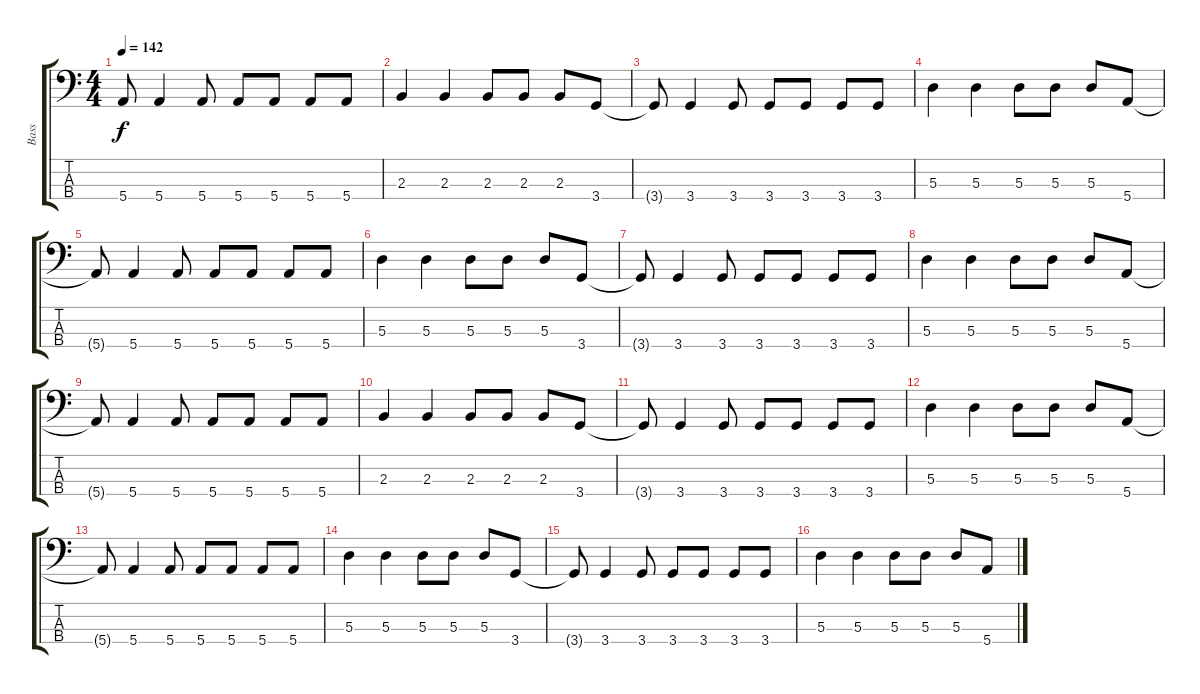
\track ("Bass" "Bass") {instrument electricbassfinger}
\staff {score tabs}
\tuning (G2 D2 A1 E1) {hide}
\ts (4 4)
\tempo 142
\clef f4
\ks c
5.4{t}.8{dy f} 5.4.4 5.4.8 5.4.8 5.4.8 5.4.8 5.4.8 |
2.3.4 2.3.4 2.3.8 2.3.8 2.3.8 3.4.8 |
3.4{t}.8 3.4.4 3.4.8 3.4.8 3.4.8 3.4.8 3.4.8 |
5.3.4 5.3.4 5.3.8 5.3.8 5.3.8 5.4.8 |
5.4{t}.8 5.4.4 5.4.8 5.4.8 5.4.8 5.4.8 5.4.8 |
5.3.4 5.3.4 5.3.8 5.3.8 5.3.8 3.4.8 |
3.4{t}.8 3.4.4 3.4.8 3.4.8 3.4.8 3.4.8 3.4.8 |
5.3.4 5.3.4 5.3.8 5.3.8 5.3.8 5.4.8 |
5.4{t}.8 5.4.4 5.4.8 5.4.8 5.4.8 5.4.8 5.4.8 |
2.3.4 2.3.4 2.3.8 2.3.8 2.3.8 3.4.8 |
3.4{t}.8 3.4.4 3.4.8 3.4.8 3.4.8 3.4.8 3.4.8 |
5.3.4 5.3.4 5.3.8 5.3.8 5.3.8 5.4.8 |
5.4{t}.8 5.4.4 5.4.8 5.4.8 5.4.8 5.4.8 5.4.8 |
5.3.4 5.3.4 5.3.8 5.3.8 5.3.8 3.4.8 |
3.4{t}.8 3.4.4 3.4.8 3.4.8 3.4.8 3.4.8 3.4.8 |
5.3.4 5.3.4 5.3.8 5.3.8 5.3.8 5.4.8
